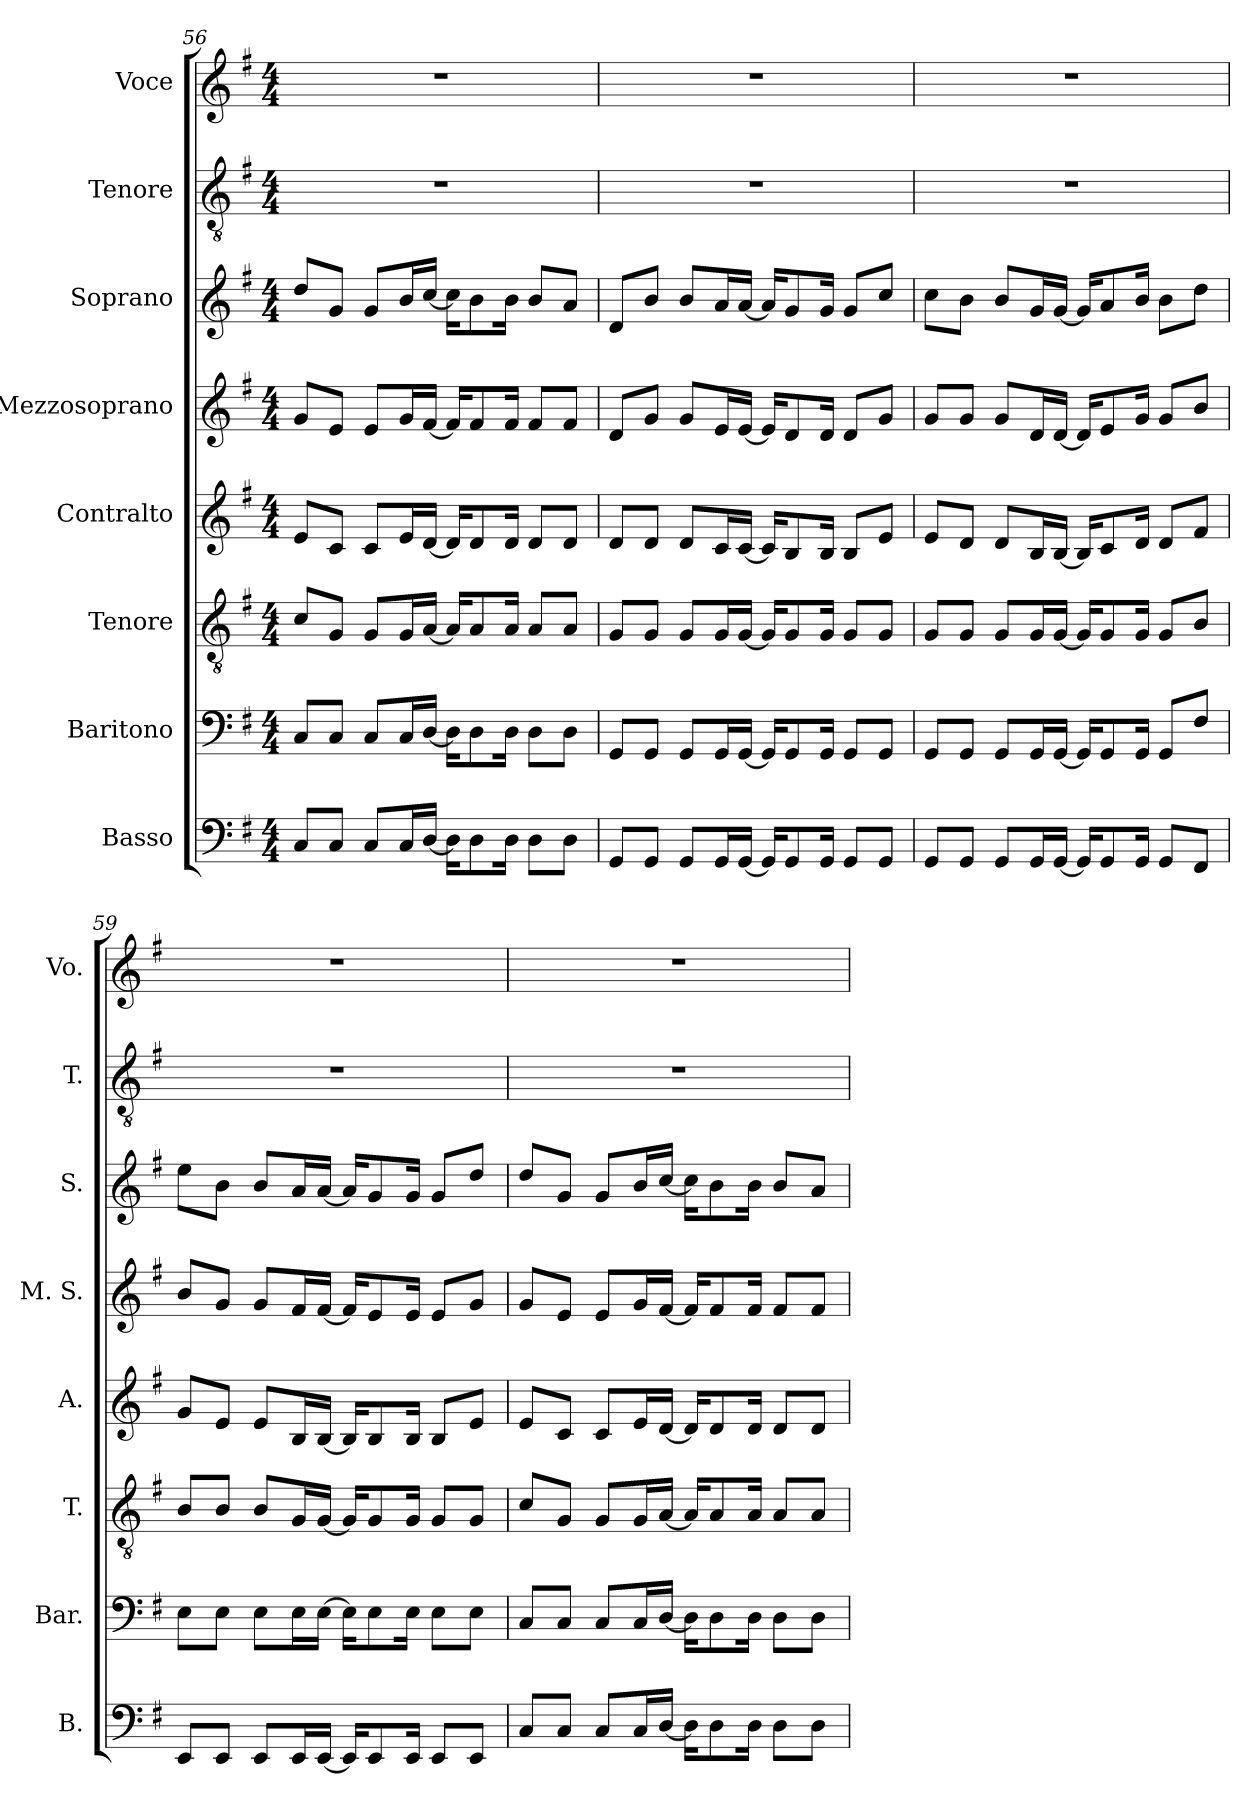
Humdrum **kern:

**kern	**kern	**kern	**kern	**kern	**kern	**kern	**kern
*part8	*part7	*part6	*part5	*part4	*part3	*part2	*part1
*staff8	*staff7	*staff6	*staff5	*staff4	*staff3	*staff2	*staff1
*I"Basso	*I"Baritono	*I"Tenore	*I"Contralto	*I"Mezzosoprano	*I"Soprano	*I"Tenore	*I"Voce
*I'B.	*I'Bar.	*I'T.	*I'A.	*I'M. S.	*I'S.	*I'T.	*I'Vo.
!!LO:LB:g=z
*clefF4	*clefF4	*clefGv2	*clefG2	*clefG2	*clefG2	*clefGv2	*clefG2
*k[f#]	*k[f#]	*k[f#]	*k[f#]	*k[f#]	*k[f#]	*k[f#]	*k[f#]
*M4/4	*M4/4	*M4/4	*M4/4	*M4/4	*M4/4	*M4/4	*M4/4
=56	=56	=56	=56	=56	=56	=56	=56
8C/L	8C/L	8c/L	8e/L	8g/L	8dd/L	1r	1r
8C/J	8C/J	8G/J	8c/J	8e/J	8g/J	.	.
8C/L	8C/L	8G/L	8c/L	8e/L	8g/L	.	.
16C/L	16C/L	16G/L	16e/L	16g/L	16b/L	.	.
[16D/JJ	[16D/JJ	[16A/JJ	[16d/JJ	[16f#/JJ	[16cc/JJ	.	.
16D\KL]	16D\KL]	16A/KL]	16d/KL]	16f#/KL]	16cc\KL]	.	.
8D\	8D\	8A/	8d/	8f#/	8b\	.	.
16D\Jk	16D\Jk	16A/Jk	16d/Jk	16f#/Jk	16b\Jk	.	.
8D\L	8D\L	8A/L	8d/L	8f#/L	8b/L	.	.
8D\J	8D\J	8A/J	8d/J	8f#/J	8a/J	.	.
=57	=57	=57	=57	=57	=57	=57	=57
8GG/L	8GG/L	8G/L	8d/L	8d/L	8d/L	1r	1r
8GG/J	8GG/J	8G/J	8d/J	8g/J	8b/J	.	.
8GG/L	8GG/L	8G/L	8d/L	8g/L	8b/L	.	.
16GG/L	16GG/L	16G/L	16c/L	16e/L	16a/L	.	.
[16GG/JJ	[16GG/JJ	[16G/JJ	[16c/JJ	[16e/JJ	[16a/JJ	.	.
16GG/KL]	16GG/KL]	16G/KL]	16c/KL]	16e/KL]	16a/KL]	.	.
8GG/	8GG/	8G/	8B/	8d/	8g/	.	.
16GG/Jk	16GG/Jk	16G/Jk	16B/Jk	16d/Jk	16g/Jk	.	.
8GG/L	8GG/L	8G/L	8B/L	8d/L	8g/L	.	.
8GG/J	8GG/J	8G/J	8e/J	8g/J	8cc/J	.	.
=58	=58	=58	=58	=58	=58	=58	=58
8GG/L	8GG/L	8G/L	8e/L	8g/L	8cc\L	1r	1r
8GG/J	8GG/J	8G/J	8d/J	8g/J	8b\J	.	.
8GG/L	8GG/L	8G/L	8d/L	8g/L	8b/L	.	.
16GG/L	16GG/L	16G/L	16B/L	16d/L	16g/L	.	.
[16GG/JJ	[16GG/JJ	[16G/JJ	[16B/JJ	[16d/JJ	[16g/JJ	.	.
16GG/KL]	16GG/KL]	16G/KL]	16B/KL]	16d/KL]	16g/KL]	.	.
8GG/	8GG/	8G/	8c/	8e/	8a/	.	.
16GG/Jk	16GG/Jk	16G/Jk	16d/Jk	16g/Jk	16b/Jk	.	.
8GG/L	8GG/L	8G/L	8d/L	8g/L	8b\L	.	.
8FF#/J	8F#/J	8B/J	8f#/J	8b/J	8dd\J	.	.
!!LO:PB:g=z
=59	=59	=59	=59	=59	=59	=59	=59
8EE/L	8E\L	8B/L	8g/L	8b/L	8ee\L	1r	1r
8EE/J	8E\J	8B/J	8e/J	8g/J	8b\J	.	.
8EE/L	8E\L	8B/L	8e/L	8g/L	8b/L	.	.
16EE/L	16E\L	16G/L	16B/L	16f#/L	16a/L	.	.
[16EE/JJ	[16E\JJ	[16G/JJ	[16B/JJ	[16f#/JJ	[16a/JJ	.	.
16EE/KL]	16E\KL]	16G/KL]	16B/KL]	16f#/KL]	16a/KL]	.	.
8EE/	8E\	8G/	8B/	8e/	8g/	.	.
16EE/Jk	16E\Jk	16G/Jk	16B/Jk	16e/Jk	16g/Jk	.	.
8EE/L	8E\L	8G/L	8B/L	8e/L	8g/L	.	.
8EE/J	8E\J	8G/J	8e/J	8g/J	8dd/J	.	.
=60	=60	=60	=60	=60	=60	=60	=60
8C/L	8C/L	8c/L	8e/L	8g/L	8dd/L	1r	1r
8C/J	8C/J	8G/J	8c/J	8e/J	8g/J	.	.
8C/L	8C/L	8G/L	8c/L	8e/L	8g/L	.	.
16C/L	16C/L	16G/L	16e/L	16g/L	16b/L	.	.
[16D/JJ	[16D/JJ	[16A/JJ	[16d/JJ	[16f#/JJ	[16cc/JJ	.	.
16D\KL]	16D\KL]	16A/KL]	16d/KL]	16f#/KL]	16cc\KL]	.	.
8D\	8D\	8A/	8d/	8f#/	8b\	.	.
16D\Jk	16D\Jk	16A/Jk	16d/Jk	16f#/Jk	16b\Jk	.	.
8D\L	8D\L	8A/L	8d/L	8f#/L	8b/L	.	.
8D\J	8D\J	8A/J	8d/J	8f#/J	8a/J	.	.
=	=	=	=	=	=	=	=
*-	*-	*-	*-	*-	*-	*-	*-
